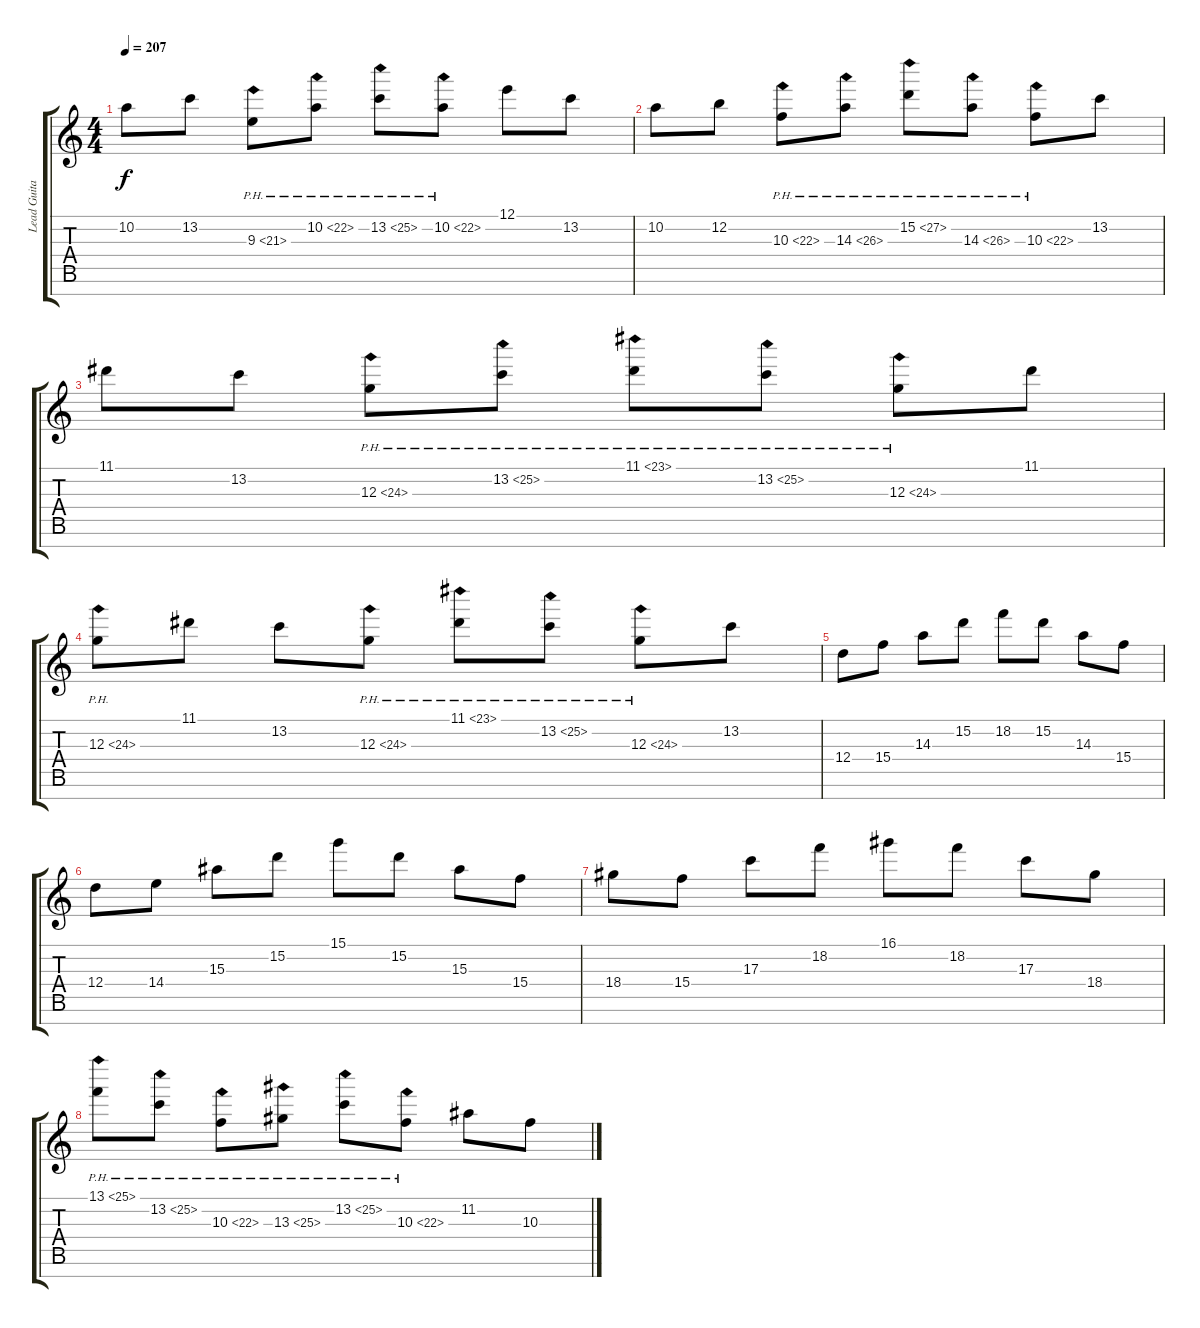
\track ("Lead Guitar" "Lead Guita") {instrument distortionguitar}
\staff {score tabs}
\tuning (E4 B3 G3 D3 A2 E2 B1) {hide}
\ts (4 4)
\tempo 207
\clef g2
\ks c
10.2.8{dy f} 13.2.8 9.3{ph 12}.8 10.2{ph 12}.8 13.2{ph 12}.8 10.2{ph 12}.8 12.1.8 13.2.8 |
10.2.8 12.2.8 10.3{ph 12}.8 14.3{ph 12}.8 15.2{ph 12}.8 14.3{ph 12}.8 10.3{ph 12}.8 13.2.8 |
11.1.8 13.2.8 12.3{ph 12}.8 13.2{ph 12}.8 11.1{ph 12}.8 13.2{ph 12}.8 12.3{ph 12}.8 11.1.8 |
12.3{ph 12}.8 11.1.8 13.2.8 12.3{ph 12}.8 11.1{ph 12}.8 13.2{ph 12}.8 12.3{ph 12}.8 13.2.8 |
12.4.8 15.4.8 14.3.8 15.2.8 18.2.8 15.2.8 14.3.8 15.4.8 |
12.4.8 14.4.8 15.3.8 15.2.8 15.1.8 15.2.8 15.3.8 15.4.8 |
18.4.8 15.4.8 17.3.8 18.2.8 16.1.8 18.2.8 17.3.8 18.4.8 |
13.1{ph 12}.8 13.2{ph 12}.8 10.3{ph 12}.8 13.3{ph 12}.8 13.2{ph 12}.8 10.3{ph 12}.8 11.2.8 10.3.8
